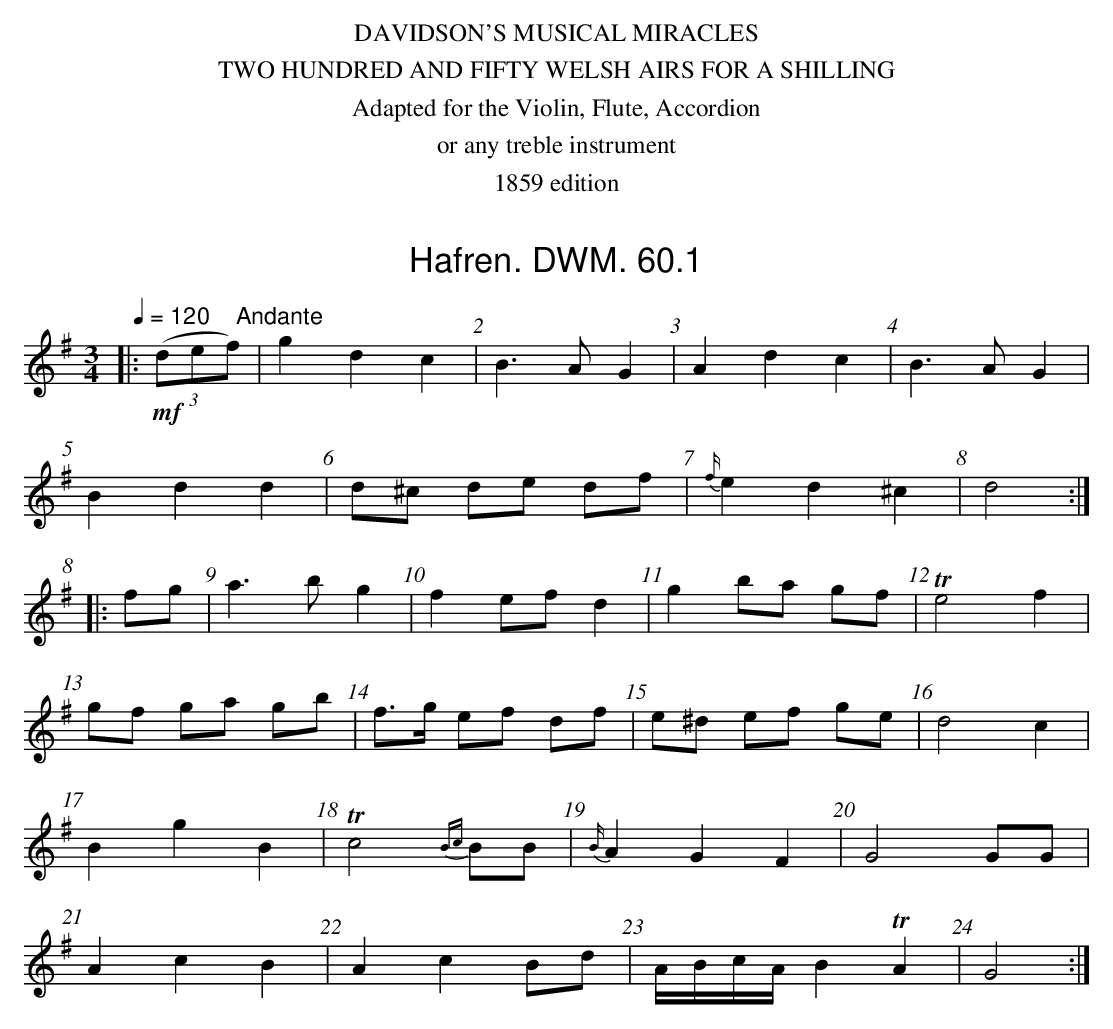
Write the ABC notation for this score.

X:1
T:Hafren. DWM. 60.1
M:3/4
L:1/8
Q:1/4=120 "    Andante"
K:G
|:!mf!(3(def)|g2d2c2|B3A G2|A2d2c2|B3A G2|
B2d2d2|d^c de df|{f/}e2d2^c2|d4:|
|:fg|a3b g2|f2 ef d2|g2ba gf|Te4f2|
gf ga gb|f>g ef df|e^d ef ge|d4 c2|
B2g2B2|Tc4 {Bc}BB|{B/}A2G2F2|G4 GG|
A2c2B2|A2c2 Bd|A/B/c/A/ B2 TA2|G4:|
